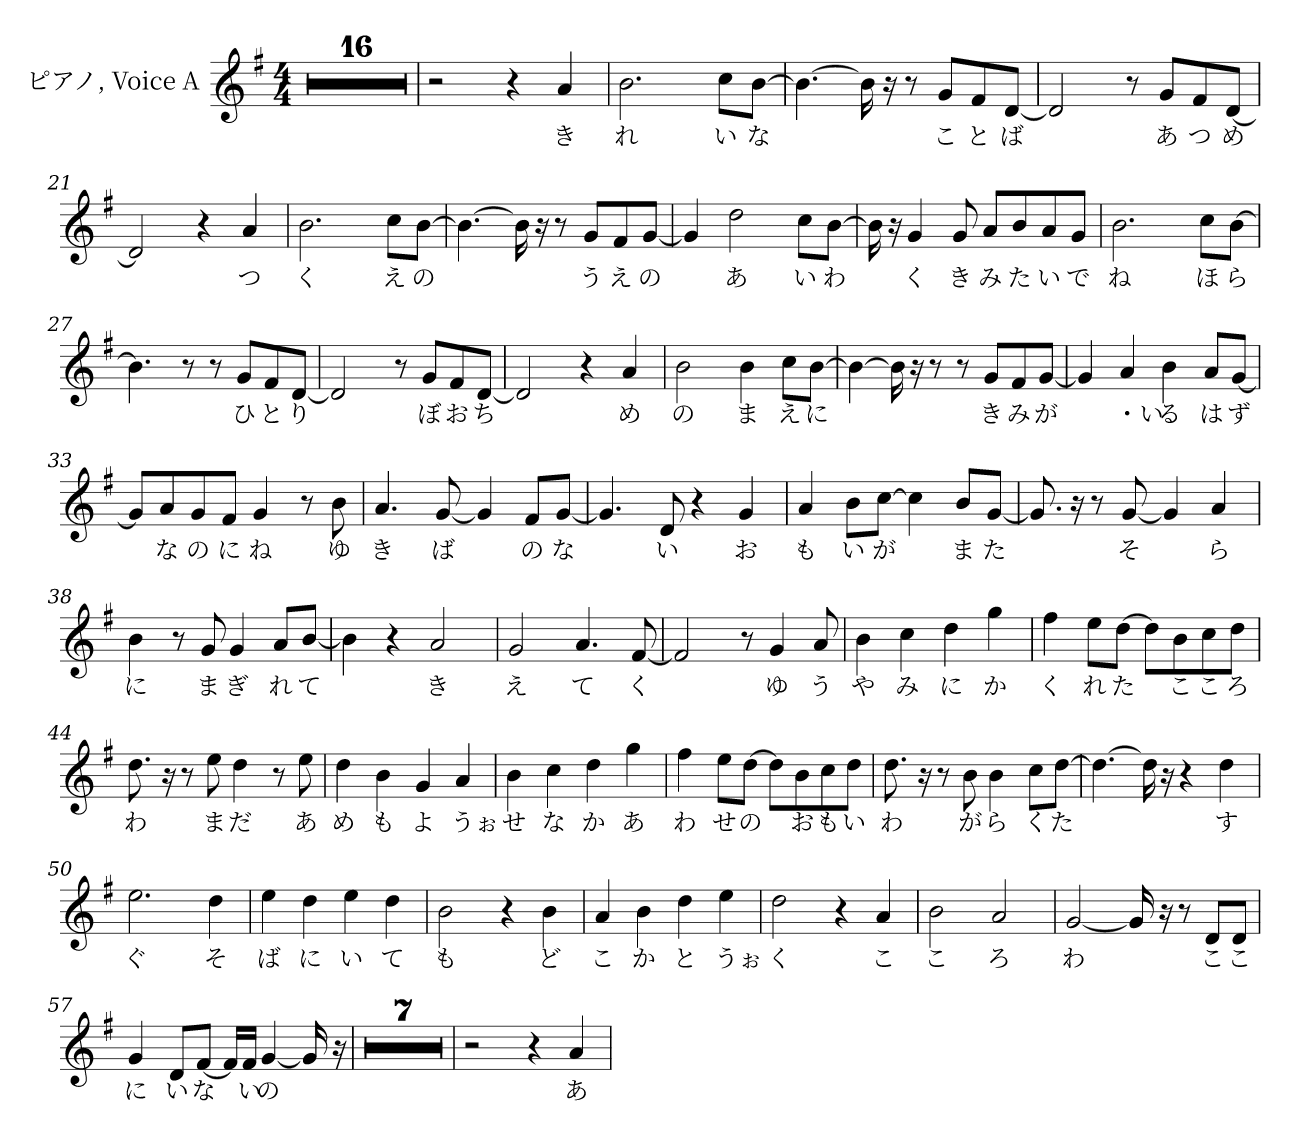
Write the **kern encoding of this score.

**kern	**text
*part1	*part1
*staff1	*staff1
*I"ピアノ, Voice A	*
*clefG2	*
*k[f#]	*
*M4/4	*
*MM175	*
=1	=1
1r	.
=2	=2
1r	.
=3	=3
1r	.
=4	=4
1r	.
=5	=5
1r	.
=6	=6
1r	.
=7	=7
1r	.
=8	=8
1r	.
=9	=9
1r	.
=10	=10
1r	.
=11	=11
1r	.
=12	=12
1r	.
=13	=13
1r	.
=14	=14
1r	.
=15	=15
1r	.
=16	=16
1r	.
=17	=17
2r	.
4r	.
!	!LO:LY:b
4a/	き
!!LO:LB:g=z
=18	=18
!	!LO:LY:b
2.b\	れ
!	!LO:LY:b
8cc\L	い
!	!LO:LY:b
[8b\J	な
=19	=19
4.b\_	.
16b\]	.
16r	.
8r	.
!	!LO:LY:b
8g/L	こ
!	!LO:LY:b
8f#/	と
!	!LO:LY:b
[8d/J	ば
=20	=20
2d/]	.
8r	.
!	!LO:LY:b
8g/L	あ
!	!LO:LY:b
8f#/	つ
!	!LO:LY:b
[8d/J	め
=21	=21
2d/]	.
4r	.
!	!LO:LY:b
4a/	つ
=22	=22
!	!LO:LY:b
2.b\	く
!	!LO:LY:b
8cc\L	え
!	!LO:LY:b
[8b\J	の
=23	=23
4.b\_	.
16b\]	.
16r	.
8r	.
!	!LO:LY:b
8g/L	う
!	!LO:LY:b
8f#/	え
!	!LO:LY:b
[8g/J	の
=24	=24
4g/]	.
!	!LO:LY:b
2dd\	あ
!	!LO:LY:b
8cc\L	い
!	!LO:LY:b
[8b\J	わ
!!LO:LB:g=z
=25	=25
16b\]	.
16r	.
!	!LO:LY:b
4g/	く
!	!LO:LY:b
8g/	き
!	!LO:LY:b
8a/L	み
!	!LO:LY:b
8b/	た
!	!LO:LY:b
8a/	い
!	!LO:LY:b
8g/J	で
=26	=26
!	!LO:LY:b
2.b\	ね
!	!LO:LY:b
8cc\L	ほ
!	!LO:LY:b
[8b\J	ら
=27	=27
4.b\]	.
8r	.
8r	.
!	!LO:LY:b
8g/L	ひ
!	!LO:LY:b
8f#/	と
!	!LO:LY:b
[8d/J	り
=28	=28
2d/]	.
8r	.
!	!LO:LY:b
8g/L	ぼ
!	!LO:LY:b
8f#/	お
!	!LO:LY:b
[8d/J	ち
=29	=29
2d/]	.
4r	.
!	!LO:LY:b
4a/	め
=30	=30
!	!LO:LY:b
2b\	の
!	!LO:LY:b
4b\	ま
!	!LO:LY:b
8cc\L	え
!	!LO:LY:b
[8b\J	に
=31	=31
4b\_	.
16b\]	.
16r	.
8r	.
8r	.
!	!LO:LY:b
8g/L	き
!	!LO:LY:b
8f#/	み
!	!LO:LY:b
[8g/J	が
!!LO:LB:g=z
=32	=32
4g/]	.
!	!LO:LY:b
4a/	・い
!	!LO:LY:b
4b\	る
!	!LO:LY:b
8a/L	は
!	!LO:LY:b
[8g/J	ず
=33	=33
8g/L]	.
!	!LO:LY:b
8a/	な
!	!LO:LY:b
8g/	の
!	!LO:LY:b
8f#/J	に
!	!LO:LY:b
4g/	ね
8r	.
!	!LO:LY:b
8b\	ゆ
=34	=34
!	!LO:LY:b
4.a/	き
!	!LO:LY:b
[8g/	ば
4g/]	.
!	!LO:LY:b
8f#/L	の
!	!LO:LY:b
[8g/J	な
=35	=35
4.g/]	.
!	!LO:LY:b
8d/	い
4r	.
!	!LO:LY:b
4g/	お
=36	=36
!	!LO:LY:b
4a/	も
!	!LO:LY:b
8b\L	い
!	!LO:LY:b
[8cc\J	が
4cc\]	.
!	!LO:LY:b
8b/L	ま
!	!LO:LY:b
[8g/J	た
=37	=37
8.g/]	.
16r	.
8r	.
!	!LO:LY:b
[8g/	そ
4g/]	.
!	!LO:LY:b
4a/	ら
!!LO:LB:g=z
=38	=38
!	!LO:LY:b
4b\	に
8r	.
!	!LO:LY:b
8g/	ま
!	!LO:LY:b
4g/	ぎ
!	!LO:LY:b
8a/L	れ
!	!LO:LY:b
[8b/J	て
=39	=39
4b\]	.
4r	.
!	!LO:LY:b
2a/	き
=40	=40
!	!LO:LY:b
2g/	え
!	!LO:LY:b
4.a/	て
!	!LO:LY:b
[8f#/	く
=41	=41
2f#/]	.
8r	.
!	!LO:LY:b
4g/	ゆ
!	!LO:LY:b
8a/	う
=42	=42
!	!LO:LY:b
4b\	や
!	!LO:LY:b
4cc\	み
!	!LO:LY:b
4dd\	に
!	!LO:LY:b
4gg\	か
=43	=43
!	!LO:LY:b
4ff#\	く
!	!LO:LY:b
8ee\L	れ
!	!LO:LY:b
[8dd\J	た
8dd\L]	.
!	!LO:LY:b
8b\	こ
!	!LO:LY:b
8cc\	こ
!	!LO:LY:b
8dd\J	ろ
=44	=44
!	!LO:LY:b
8.dd\	わ
16r	.
8r	.
!	!LO:LY:b
8ee\	ま
!	!LO:LY:b
4dd\	だ
8r	.
!	!LO:LY:b
8ee\	あ
=45	=45
!	!LO:LY:b
4dd\	め
!	!LO:LY:b
4b\	も
!	!LO:LY:b
4g/	よ
!	!LO:LY:b
4a/	うぉ
!!LO:LB:g=z
=46	=46
!	!LO:LY:b
4b\	せ
!	!LO:LY:b
4cc\	な
!	!LO:LY:b
4dd\	か
!	!LO:LY:b
4gg\	あ
=47	=47
!	!LO:LY:b
4ff#\	わ
!	!LO:LY:b
8ee\L	せ
!	!LO:LY:b
[8dd\J	の
8dd\L]	.
!	!LO:LY:b
8b\	お
!	!LO:LY:b
8cc\	も
!	!LO:LY:b
8dd\J	い
=48	=48
!	!LO:LY:b
8.dd\	わ
16r	.
8r	.
!	!LO:LY:b
8b\	が
!	!LO:LY:b
4b\	ら
!	!LO:LY:b
8cc\L	く
!	!LO:LY:b
[8dd\J	た
=49	=49
4.dd\_	.
16dd\]	.
16r	.
4r	.
!	!LO:LY:b
4dd\	す
=50	=50
!	!LO:LY:b
2.ee\	ぐ
!	!LO:LY:b
4dd\	そ
=51	=51
!	!LO:LY:b
4ee\	ば
!	!LO:LY:b
4dd\	に
!	!LO:LY:b
4ee\	い
!	!LO:LY:b
4dd\	て
=52	=52
!	!LO:LY:b
2b\	も
4r	.
!	!LO:LY:b
4b\	ど
=53	=53
!	!LO:LY:b
4a/	こ
!	!LO:LY:b
4b\	か
!	!LO:LY:b
4dd\	と
!	!LO:LY:b
4ee\	うぉ
!!LO:LB:g=z
=54	=54
!	!LO:LY:b
2dd\	く
4r	.
!	!LO:LY:b
4a/	こ
=55	=55
!	!LO:LY:b
2b\	こ
!	!LO:LY:b
2a/	ろ
=56	=56
!	!LO:LY:b
[2g/	わ
16g/]	.
16r	.
8r	.
!	!LO:LY:b
8d/L	こ
!	!LO:LY:b
8d/J	こ
=57	=57
!	!LO:LY:b
4g/	に
!	!LO:LY:b
8d/L	い
!	!LO:LY:b
[8f#/J	な
16f#/LL]	.
!	!LO:LY:b
16f#/JJ	い
!	!LO:LY:b
[4g/	の
16g/]	.
16r	.
=58	=58
1r	.
=59	=59
1r	.
=60	=60
1r	.
=61	=61
1r	.
=62	=62
1r	.
=63	=63
1r	.
=64	=64
1r	.
=65	=65
2r	.
4r	.
!	!LO:LY:b
4a/	あ
=	=
*-	*-
